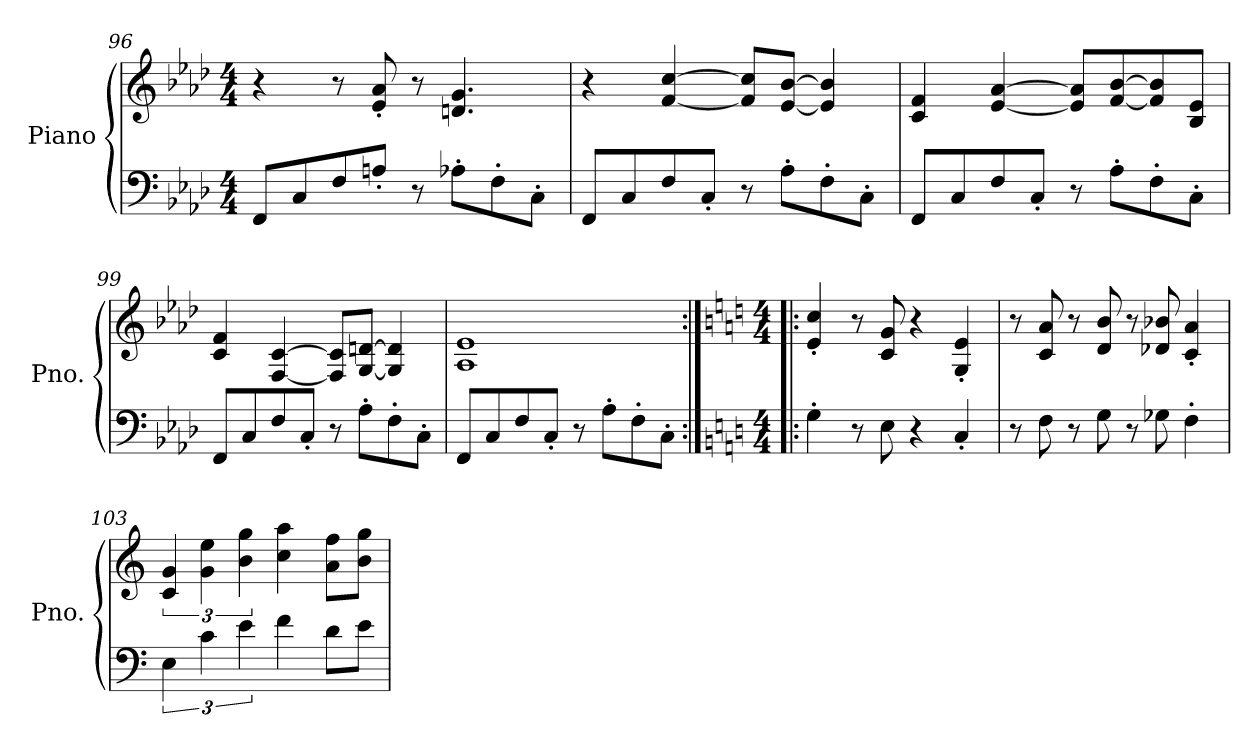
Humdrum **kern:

**kern	**kern
*part1	*part1
*staff2	*staff1
*I"Piano	*
*I'Pno.	*
*clefF4	*clefG2
*k[b-e-a-d-]	*k[b-e-a-d-]
*M4/4	*M4/4
=96	=96
8FF/L	4r
8C/	.
8F/	8r
8An'/J	8e-/' 8a-/'
8r	8r
8A-X'\L	4.dn/ 4.g/
8F'\	.
8C'\J	.
=97	=97
8FF/L	4r
8C/	.
8F/	[4f/ [4cc/
8C'/J	.
8r	8f/] 8cc/]L
8A-'\L	[8e-/ [8b-/J
8F'\	4e-/] 4b-/]
8C'\J	.
!!LO:LB:g=z
=98	=98
8FF/L	4c/ 4f/
8C/	.
8F/	[4e-/ [4a-/
8C'/J	.
8r	8e-/] 8a-/]L
8A-'\L	[8f/ [8b-/
8F'\	8f/] 8b-/]
8C'\J	8B-/ 8e-/J
=99	=99
8FF/L	4c/ 4f/
8C/	.
8F/	[4F/ [4c/
8C'/J	.
8r	8F/] 8c/]L
8A-'\L	[8G/ [8dn/J
8F'\	4G/] 4d/]
8C'\J	.
=100	=100
8FF/L	1A- 1e-
8C/	.
8F/	.
8C'/J	.
8r	.
8A-'\L	.
8F'\	.
8C'\J	.
!!LO:PB:g=z
=101:|!|:	=101:|!|:
*k[]	*k[]
*M4/4	*M4/4
*	*MM200
4G'\	4e/' 4cc/'
8r	8r
8E\	8c/ 8g/
4r	4r
4C'/	4G/' 4e/'
=102	=102
8r	8r
8F\	8c/ 8a/
8r	8r
8G\	8d/ 8b/
8r	8r
8G-X\	8d-X/ 8b-X/
4F'\	4c/' 4a/'
=103	=103
6E\	6c/ 6g/
6c\	6g\ 6ee\
6e\	6b\ 6gg\
4f\	4cc\ 4aa\
8d\L	8a\ 8ff\L
8e\J	8b\ 8gg\J
=	=
*-	*-
